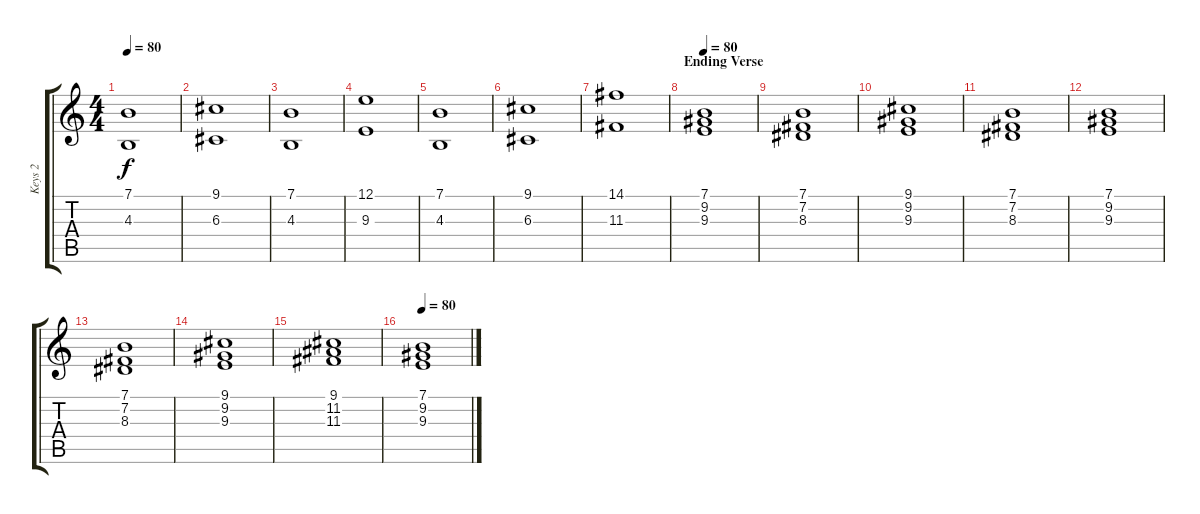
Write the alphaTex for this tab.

\track ("Keys 2" "Keys 2") {instrument pad6metallic}
\staff {score tabs}
\tuning (E4 B3 G3 D3 A2 E2) {hide}
\ts (4 4)
\tempo 80
\clef g2
\ks c
(7.1 4.3).1{dy f} |
(9.1 6.3).1 |
(7.1 4.3).1 |
(12.1 9.3).1 |
(7.1 4.3).1 |
(9.1 6.3).1 |
(14.1 11.3).1 |
\section ("" "Ending Verse")
\tempo 80
(7.1 9.2 9.3).1{volume 11 instrument stringensemble1} |
(7.1 7.2 8.3).1 |
(9.1 9.2 9.3).1 |
(7.1 7.2 8.3).1 |
(7.1 9.2 9.3).1 |
(7.1 7.2 8.3).1 |
(9.1 9.2 9.3).1 |
(9.1 11.2 11.3).1 |
\tempo 80
(7.1 9.2 9.3).1{volume 11 instrument stringensemble1}
